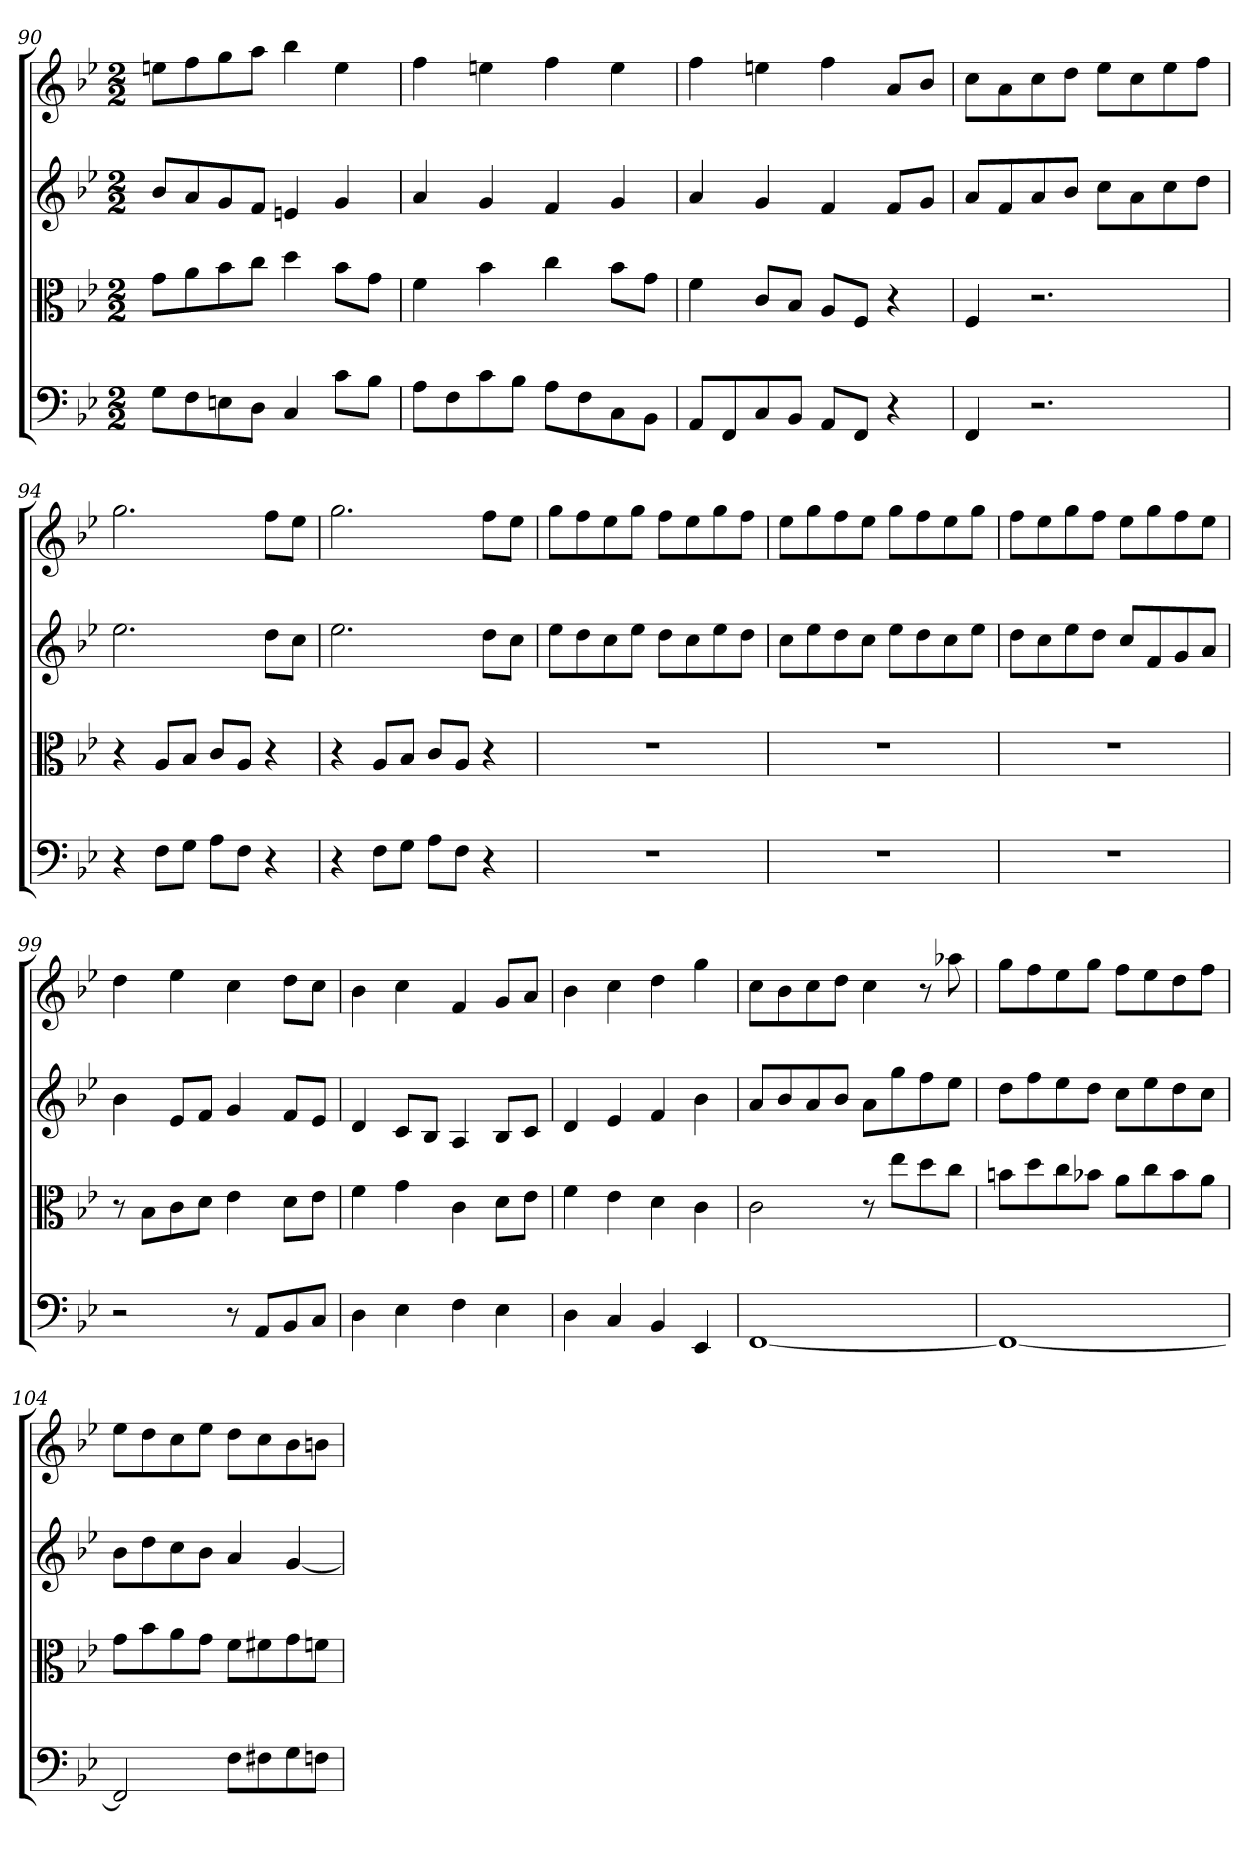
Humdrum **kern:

**kern	**kern	**kern	**kern
*part4	*part3	*part2	*part1
*staff4	*staff3	*staff2	*staff1
*clefF4	*clefC3	*	*
*k[b-e-]	*k[b-e-]	*k[b-e-]	*k[b-e-]
*B-:	*B-:	*B-:	*B-:
*M2/2	*M2/2	*M2/2	*M2/2
=90	=90	=90	=90
8G\L	8g\L	8b-L	8eenL
8F\	8a\	8a	8ff
8En\	8b-\	8g	8gg
8D\J	8cc\J	8fJ	8aaJ
4C	4dd	4en	4bb-
8c\L	8b-\L	4g	4ee
8B-\J	8g\J	.	.
=91	=91	=91	=91
8A\L	4f	4a	4ff
8F\	.	.	.
8c\	4b-	4g	4een
8B-\J	.	.	.
8A\L	4cc	4f	4ff
8F\	.	.	.
8C\	8b-\L	4g	4ee
8BB-\J	8g\J	.	.
=92	=92	=92	=92
8AA/L	4f	4a	4ff
8FF/	.	.	.
8C/	8c/L	4g	4een
8BB-/J	8B-/J	.	.
8AA/L	8A/L	4f	4ff
8FF/J	8F/J	.	.
4r	4r	8fL	8aL
.	.	8gJ	8b-J
=93	=93	=93	=93
4FF	4F	8aL	8ccL
.	.	8f	8a
2.r	2.r	8a	8cc
.	.	8b-J	8ddJ
.	.	8ccL	8ee-L
.	.	8a	8cc
.	.	8cc	8ee-
.	.	8ddJ	8ffJ
=94	=94	=94	=94
4r	4r	2.ee-	2.gg
8F\L	8A/L	.	.
8G\J	8B-/J	.	.
8A\L	8c/L	.	.
8F\J	8A/J	.	.
4r	4r	8ddL	8ffL
.	.	8ccJ	8ee-J
=95	=95	=95	=95
4r	4r	2.ee-	2.gg
8F\L	8A/L	.	.
8G\J	8B-/J	.	.
8A\L	8c/L	.	.
8F\J	8A/J	.	.
4r	4r	8ddL	8ffL
.	.	8ccJ	8ee-J
=96	=96	=96	=96
1r	1r	8ee-L	8ggL
.	.	8dd	8ff
.	.	8cc	8ee-
.	.	8ee-J	8ggJ
.	.	8ddL	8ffL
.	.	8cc	8ee-
.	.	8ee-	8gg
.	.	8ddJ	8ffJ
=97	=97	=97	=97
1r	1r	8ccL	8ee-L
.	.	8ee-	8gg
.	.	8dd	8ff
.	.	8ccJ	8ee-J
.	.	8ee-L	8ggL
.	.	8dd	8ff
.	.	8cc	8ee-
.	.	8ee-J	8ggJ
=98	=98	=98	=98
1r	1r	8ddL	8ffL
.	.	8cc	8ee-
.	.	8ee-	8gg
.	.	8ddJ	8ffJ
.	.	8ccL	8ee-L
.	.	8f	8gg
.	.	8g	8ff
.	.	8aJ	8ee-J
=99	=99	=99	=99
2r	8r	4b-	4dd
.	8B-\L	.	.
.	8c\	8e-L	4ee-
.	8d\J	8fJ	.
8r	4e-	4g	4cc
8AA/L	.	.	.
8BB-/	8d\L	8fL	8ddL
8C/J	8e-\J	8e-J	8ccJ
=100	=100	=100	=100
4D	4f	4d	4b-
4E-	4g	8cL	4cc
.	.	8B-J	.
4F	4c	4A	4f
4E-	8d\L	8B-L	8gL
.	8e-\J	8cJ	8aJ
=101	=101	=101	=101
4D	4f	4d	4b-
4C	4e-	4e-	4cc
4BB-	4d	4f	4dd
4EE-	4c	4b-	4gg
=102	=102	=102	=102
[1FF	2c	8aL	8ccL
.	.	8b-	8b-
.	.	8a	8cc
.	.	8b-J	8ddJ
.	8r	8aL	4cc
.	8ee-\L	8gg	.
.	8dd\	8ff	8r
.	8cc\J	8ee-J	8aa-X
=103	=103	=103	=103
1FF_	8bn\L	8ddL	8ggL
.	8dd\	8ff	8ff
.	8cc\	8ee-	8ee-
.	8b-X\J	8ddJ	8ggJ
.	8a\L	8ccL	8ffL
.	8cc\	8ee-	8ee-
.	8b-\	8dd	8dd
.	8a\J	8ccJ	8ffJ
=104	=104	=104	=104
2FF]	8g\L	8b-L	8ee-L
.	8b-\	8dd	8dd
.	8a\	8cc	8cc
.	8g\J	8b-J	8ee-J
8F\L	8f\L	4a	8ddL
8F#X\	8f#X\	.	8cc
8G\	8g\	[4g	8b-
8Fn\J	8fn\J	.	8bnJ
=	=	=	=
*-	*-	*-	*-
